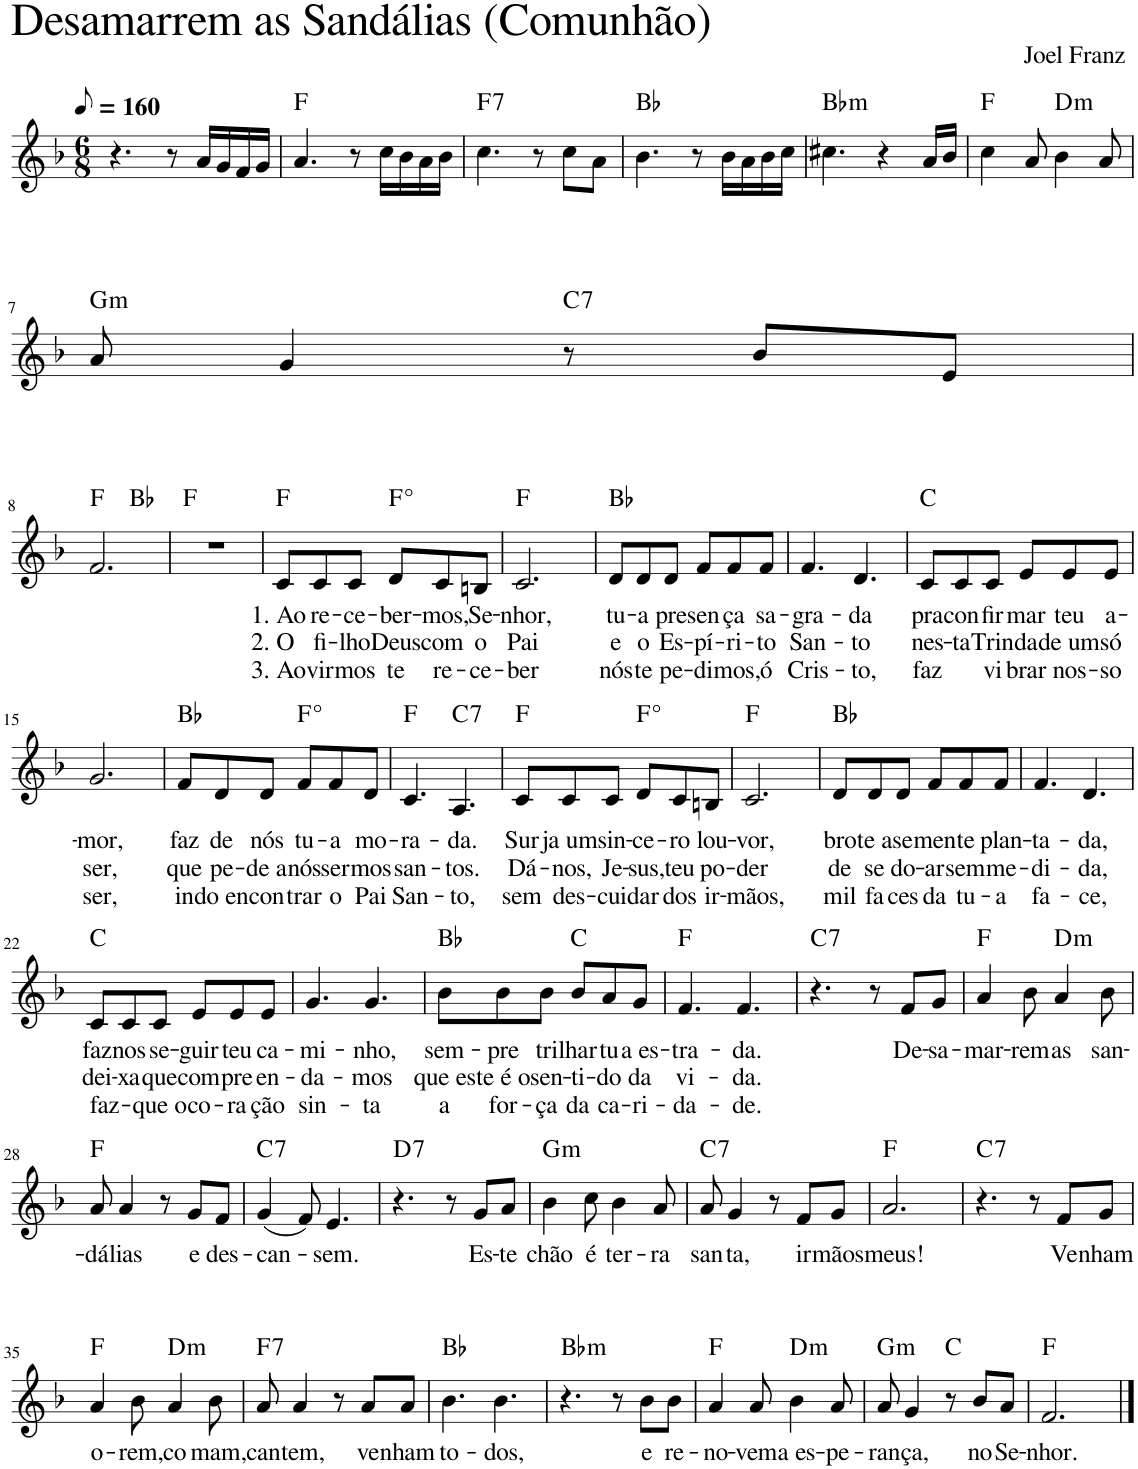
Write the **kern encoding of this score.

**kern	**text	**text	**text	**harte
*part1	*part1	*part1	*part1	*part1
*staff1	*staff1	*staff1	*staff1	*
*I"Voz	*	*	*	*
*I'Vo.	*	*	*	*
!!LO:PB:g=z
*clefG2	*	*	*	*
*k[b-]	*	*	*	*
*M6/8	*	*	*	*
*MM80	*	*	*	*
=1	=1	=1	=1	=1
!LO:TX:a:t=Desamarrem as Sandálias (Comunhão)	!	!	!	!
!LO:TX:a:t=Joel Franz	!	!	!	!
4.r	.	.	.	.
8r	.	.	.	.
16a/LL	.	.	.	.
16g/	.	.	.	.
16f/	.	.	.	.
16g/JJ	.	.	.	.
=2	=2	=2	=2	=2
4.a/	.	.	.	F:maj
8r	.	.	.	.
16cc\LL	.	.	.	.
16b-\	.	.	.	.
16a\	.	.	.	.
16b-\JJ	.	.	.	.
=3	=3	=3	=3	=3
!	!	!	!	!LO:H:kt=7
4.cc\	.	.	.	F:7
8r	.	.	.	.
8cc\L	.	.	.	.
8a\J	.	.	.	.
=4	=4	=4	=4	=4
4.b-\	.	.	.	Bb:maj
8r	.	.	.	.
16b-\LL	.	.	.	.
16a\	.	.	.	.
16b-\	.	.	.	.
16cc\JJ	.	.	.	.
=5	=5	=5	=5	=5
!	!	!	!	!LO:H:kt=m
4.cc#X\	.	.	.	Bb:min
4r	.	.	.	.
16a/LL	.	.	.	.
16b-/JJ	.	.	.	.
=6	=6	=6	=6	=6
4cc\	.	.	.	F:maj
8a/	.	.	.	.
!	!	!	!	!LO:H:kt=m
4b-\	.	.	.	D:min
8a/	.	.	.	.
!!LO:LB:g=z
=7	=7	=7	=7	=7
!	!	!	!	!LO:H:kt=m
8a/	.	.	.	G:min
4g/	.	.	.	.
!	!	!	!	!LO:H:kt=7
8r	.	.	.	C:7
8b-/L	.	.	.	.
8e/J	.	.	.	.
!!LO:LB:g=z
=8	=8	=8	=8	=8
*^	*	*	*	*
2.f/	4.ryy	.	.	.	F:maj
.	4.ryy	.	.	.	Bb:maj
*v	*v	*	*	*	*
=9	=9	=9	=9	=9
2.r	.	.	.	F:maj
=10	=10	=10	=10	=10
!	!LO:LY:b	!LO:LY:b	!LO:LY:b	!
8c/L	1. Ao	2. O	3. Ao	F:maj
!	!LO:LY:b	!LO:LY:b	!LO:LY:b	!
8c/	re-	fi-	vir-	.
!	!LO:LY:b	!LO:LY:b	!LO:LY:b	!
8c/J	-ce-	-lho	-mos	.
!	!LO:LY:b	!LO:LY:b	!LO:LY:b	!LO:H:kt=°
8d/L	-ber-	Deus	te	.
!	!LO:LY:b	!LO:LY:b	!LO:LY:b	!
8c/	-mos,	com	re-	.
!	!LO:LY:b	!LO:LY:b	!LO:LY:b	!
8Bn/J	Se-	o	-ce-	.
=11	=11	=11	=11	=11
!	!LO:LY:b	!LO:LY:b	!LO:LY:b	!
2.c/	-nhor,	Pai	-ber	F:maj
=12	=12	=12	=12	=12
!	!LO:LY:b	!LO:LY:b	!LO:LY:b	!
8d/L	tu-	e	nós	Bb:maj
!	!LO:LY:b	!LO:LY:b	!LO:LY:b	!
8d/	-a	o	te	.
!	!LO:LY:b	!LO:LY:b	!LO:LY:b	!
8d/J	pre-	Es-	pe-	.
!	!LO:LY:b	!LO:LY:b	!LO:LY:b	!
8f/L	-sen-	-pí-	-di-	.
!	!LO:LY:b	!LO:LY:b	!LO:LY:b	!
8f/	-ça	-ri-	-mos,	.
!	!LO:LY:b	!LO:LY:b	!LO:LY:b	!
8f/J	sa-	-to	ó	.
=13	=13	=13	=13	=13
!	!LO:LY:b	!LO:LY:b	!LO:LY:b	!
4.f/	-gra-	San-	Cris-	.
!	!LO:LY:b	!LO:LY:b	!LO:LY:b	!
4.d/	-da	-to	-to,	.
=14	=14	=14	=14	=14
!	!LO:LY:b	!LO:LY:b	!LO:LY:b	!
8c/L	pra	nes-	faz	C:maj
!	!LO:LY:b	!LO:LY:b	!	!
8c/	con-	-ta	.	.
!	!LO:LY:b	!LO:LY:b	!LO:LY:b	!
8c/J	-fir-	Trin-	vi-	.
!	!LO:LY:b	!LO:LY:b	!LO:LY:b	!
8e/L	-mar	-da-	-brar	.
!	!LO:LY:b	!LO:LY:b	!LO:LY:b	!
8e/	teu	-de um	nos-	.
!	!LO:LY:b	!LO:LY:b	!LO:LY:b	!
8e/J	a-	só	-so	.
!!LO:LB:g=z
=15	=15	=15	=15	=15
!	!LO:LY:b	!LO:LY:b	!LO:LY:b	!
2.g/	-mor,	ser,	ser,	.
=16	=16	=16	=16	=16
!	!LO:LY:b	!LO:LY:b	!LO:LY:b	!
8f/L	faz	que	in-	Bb:maj
!	!LO:LY:b	!LO:LY:b	!LO:LY:b	!
8d/	de	pe-	-do en-	.
!	!LO:LY:b	!LO:LY:b	!LO:LY:b	!
8d/J	nós	-de a	-con-	.
!	!LO:LY:b	!LO:LY:b	!LO:LY:b	!LO:H:kt=°
8f/L	tu-	nós	-trar	.
!	!LO:LY:b	!LO:LY:b	!LO:LY:b	!
8f/	-a	ser-	o	.
!	!LO:LY:b	!LO:LY:b	!LO:LY:b	!
8d/J	mo-	-mos	Pai	.
=17	=17	=17	=17	=17
!	!LO:LY:b	!LO:LY:b	!LO:LY:b	!
4.c/	-ra-	san-	San-	F:maj
!	!LO:LY:b	!LO:LY:b	!LO:LY:b	!LO:H:kt=7
4.A/	-da.	-tos.	-to,	C:7
=18	=18	=18	=18	=18
!	!LO:LY:b	!LO:LY:b	!LO:LY:b	!
8c/L	Sur-	Dá-	sem	F:maj
!	!LO:LY:b	!LO:LY:b	!LO:LY:b	!
8c/	-ja um	-nos,	des-	.
!	!LO:LY:b	!LO:LY:b	!LO:LY:b	!
8c/J	sin-	Je-	-cui-	.
!	!LO:LY:b	!LO:LY:b	!LO:LY:b	!LO:H:kt=°
8d/L	-ce-	-sus,	-dar	.
!	!LO:LY:b	!LO:LY:b	!LO:LY:b	!
8c/	-ro	teu	dos	.
!	!LO:LY:b	!LO:LY:b	!LO:LY:b	!
8Bn/J	lou-	po-	ir-	.
=19	=19	=19	=19	=19
!	!LO:LY:b	!LO:LY:b	!LO:LY:b	!
2.c/	-vor,	-der	-mãos,	F:maj
=20	=20	=20	=20	=20
!	!LO:LY:b	!LO:LY:b	!LO:LY:b	!
8d/L	bro-	de	mil	Bb:maj
!	!LO:LY:b	!LO:LY:b	!LO:LY:b	!
8d/	-te a	se	fa-	.
!	!LO:LY:b	!LO:LY:b	!LO:LY:b	!
8d/J	se-	do-	-ces	.
!	!LO:LY:b	!LO:LY:b	!LO:LY:b	!
8f/L	-men-	-ar	da	.
!	!LO:LY:b	!LO:LY:b	!LO:LY:b	!
8f/	-te	sem	tu-	.
!	!LO:LY:b	!LO:LY:b	!LO:LY:b	!
8f/J	plan-	me-	-a	.
=21	=21	=21	=21	=21
!	!LO:LY:b	!LO:LY:b	!LO:LY:b	!
4.f/	-ta-	-di-	fa-	.
!	!LO:LY:b	!LO:LY:b	!LO:LY:b	!
4.d/	-da,	-da,	-ce,	.
!!LO:LB:g=z
=22	=22	=22	=22	=22
!	!LO:LY:b	!LO:LY:b	!LO:LY:b	!
8c/L	faz-	dei-	faz-	C:maj
!	!LO:LY:b	!LO:LY:b	!	!
8c/	-nos	-xa	.	.
!	!LO:LY:b	!LO:LY:b	!LO:LY:b	!
8c/J	se-	que	que o	.
!	!LO:LY:b	!LO:LY:b	!LO:LY:b	!
8e/L	-guir	com-	co-	.
!	!LO:LY:b	!LO:LY:b	!LO:LY:b	!
8e/	teu	-pre-	-ra-	.
!	!LO:LY:b	!LO:LY:b	!LO:LY:b	!
8e/J	ca-	-en-	-ção	.
=23	=23	=23	=23	=23
!	!LO:LY:b	!LO:LY:b	!LO:LY:b	!
4.g/	-mi-	-da-	sin-	.
!	!LO:LY:b	!LO:LY:b	!LO:LY:b	!
4.g/	-nho,	-mos	-ta	.
=24	=24	=24	=24	=24
!	!LO:LY:b	!LO:LY:b	!LO:LY:b	!
8b-\L	sem-	que es-	a	Bb:maj
!	!LO:LY:b	!LO:LY:b	!LO:LY:b	!
8b-\	-pre	-te é o	for-	.
!	!LO:LY:b	!LO:LY:b	!LO:LY:b	!
8b-\J	tri-	sen-	-ça	.
!	!LO:LY:b	!LO:LY:b	!LO:LY:b	!
8b-/L	-lhar	-ti-	da	C:maj
!	!LO:LY:b	!LO:LY:b	!LO:LY:b	!
8a/	tu-	-do	ca-	.
!	!LO:LY:b	!LO:LY:b	!LO:LY:b	!
8g/J	-a es-	da	-ri-	.
=25	=25	=25	=25	=25
!	!LO:LY:b	!LO:LY:b	!LO:LY:b	!
4.f/	-tra-	vi-	-da-	F:maj
!	!LO:LY:b	!LO:LY:b	!LO:LY:b	!
4.f/	-da.	-da.	-de.	.
=26	=26	=26	=26	=26
!	!	!	!	!LO:H:kt=7
4.r	.	.	.	C:7
8r	.	.	.	.
!	!LO:LY:b	!	!	!
8f/L	De-	.	.	.
!	!LO:LY:b	!	!	!
8g/J	-sa-	.	.	.
=27	=27	=27	=27	=27
!	!LO:LY:b	!	!	!
4a/	-mar-	.	.	F:maj
!	!LO:LY:b	!	!	!
8b-\	-rem	.	.	.
!	!LO:LY:b	!	!	!LO:H:kt=m
4a/	as	.	.	D:min
!	!LO:LY:b	!	!	!
8b-\	san-	.	.	.
!!LO:LB:g=z
=28	=28	=28	=28	=28
!	!LO:LY:b	!	!	!
8a/	-dá-	.	.	F:maj
!	!LO:LY:b	!	!	!
4a/	-lias	.	.	.
8r	.	.	.	.
!	!LO:LY:b	!	!	!
8g/L	e	.	.	.
!	!LO:LY:b	!	!	!
8f/J	des-	.	.	.
=29	=29	=29	=29	=29
!	!LO:LY:b	!	!	!LO:H:kt=7
(4g/	-can-	.	.	C:7
8f/)	.	.	.	.
!	!LO:LY:b	!	!	!
4.e/	-sem.	.	.	.
=30	=30	=30	=30	=30
!	!	!	!	!LO:H:kt=7
4.r	.	.	.	D:7
8r	.	.	.	.
!	!LO:LY:b	!	!	!
8g/L	Es-	.	.	.
!	!LO:LY:b	!	!	!
8a/J	-te	.	.	.
=31	=31	=31	=31	=31
!	!LO:LY:b	!	!	!LO:H:kt=m
4b-\	chão	.	.	G:min
!	!LO:LY:b	!	!	!
8cc\	é	.	.	.
!	!LO:LY:b	!	!	!
4b-\	ter-	.	.	.
!	!LO:LY:b	!	!	!
8a/	-ra	.	.	.
=32	=32	=32	=32	=32
!	!LO:LY:b	!	!	!LO:H:kt=7
8a/	san-	.	.	C:7
!	!LO:LY:b	!	!	!
4g/	-ta,	.	.	.
8r	.	.	.	.
!	!LO:LY:b	!	!	!
8f/L	ir-	.	.	.
!	!LO:LY:b	!	!	!
8g/J	-mãos	.	.	.
=33	=33	=33	=33	=33
!	!LO:LY:b	!	!	!
2.a/	meus!	.	.	F:maj
=34	=34	=34	=34	=34
!	!	!	!	!LO:H:kt=7
4.r	.	.	.	C:7
8r	.	.	.	.
!	!LO:LY:b	!	!	!
8f/L	Ve-	.	.	.
!	!LO:LY:b	!	!	!
8g/J	-nham	.	.	.
!!LO:LB:g=z
=35	=35	=35	=35	=35
!	!LO:LY:b	!	!	!
4a/	o-	.	.	F:maj
!	!LO:LY:b	!	!	!
8b-\	-rem,	.	.	.
!	!LO:LY:b	!	!	!LO:H:kt=m
4a/	co-	.	.	D:min
!	!LO:LY:b	!	!	!
8b-\	-mam,	.	.	.
=36	=36	=36	=36	=36
!	!LO:LY:b	!	!	!LO:H:kt=7
8a/	can-	.	.	F:7
!	!LO:LY:b	!	!	!
4a/	-tem,	.	.	.
8r	.	.	.	.
!	!LO:LY:b	!	!	!
8a/L	ve-	.	.	.
!	!LO:LY:b	!	!	!
8a/J	-nham	.	.	.
=37	=37	=37	=37	=37
!	!LO:LY:b	!	!	!
4.b-\	to-	.	.	Bb:maj
!	!LO:LY:b	!	!	!
4.b-\	-dos,	.	.	.
=38	=38	=38	=38	=38
!	!	!	!	!LO:H:kt=m
4.r	.	.	.	Bb:min
8r	.	.	.	.
!	!LO:LY:b	!	!	!
8b-\L	e	.	.	.
!	!LO:LY:b	!	!	!
8b-\J	re-	.	.	.
=39	=39	=39	=39	=39
!	!LO:LY:b	!	!	!
4a/	-no-	.	.	F:maj
!	!LO:LY:b	!	!	!
8a/	-vem	.	.	.
!	!LO:LY:b	!	!	!LO:H:kt=m
4b-\	a es-	.	.	D:min
!	!LO:LY:b	!	!	!
8a/	-pe-	.	.	.
=40	=40	=40	=40	=40
!	!LO:LY:b	!	!	!LO:H:kt=m
8a/	-ran-	.	.	G:min
!	!LO:LY:b	!	!	!
4g/	-ça,	.	.	.
8r	.	.	.	C:maj
!	!LO:LY:b	!	!	!
8b-/L	no	.	.	.
!	!LO:LY:b	!	!	!
8a/J	Se-	.	.	.
=41	=41	=41	=41	=41
!	!LO:LY:b	!	!	!
2.f/	-nhor.	.	.	F:maj
==	==	==	==	==
*-	*-	*-	*-	*-
